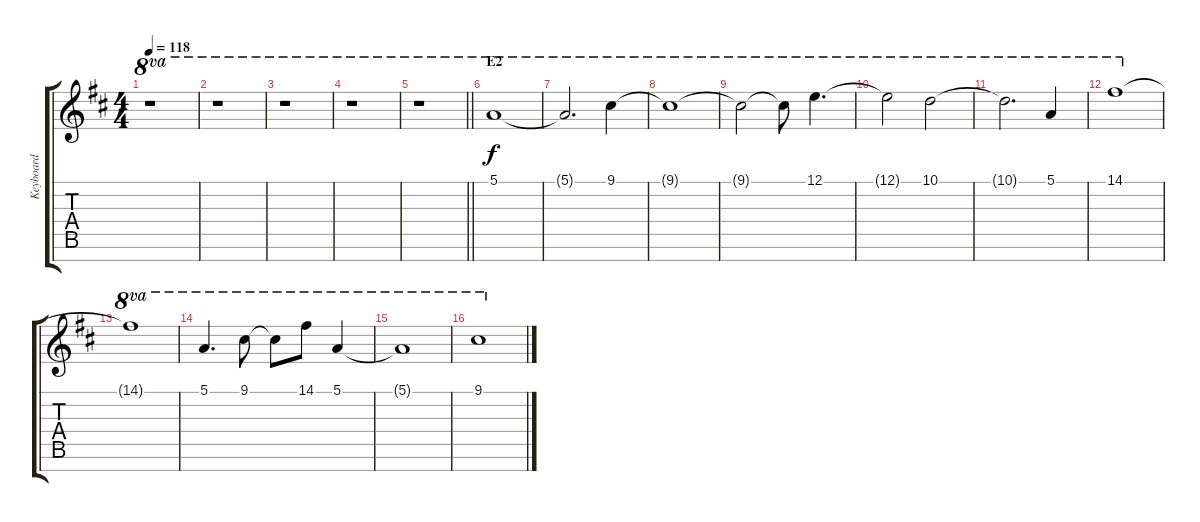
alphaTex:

\track ("Keyboard" "Keyboard") {instrument rockorgan}
\staff {score tabs}
\tuning (E5 B4 G4 D4 A3 E3 B2) {hide}
\ts (4 4)
\tempo 118
\clef g2
\ks d
r.1{ot 8va dy f} |
r.1{ot 8va} |
r.1{ot 8va} |
r.1{ot 8va} |
\barLineRight lightlight
r.1{ot 8va} |
\section ("" "E2")
5.1.1{ot 8va} |
5.1{t}.2{d ot 8va} 9.1.4{ot 8va} |
9.1{t}.1{ot 8va} |
9.1{t}.2{ot 8va} 9.1{t}.8{ot 8va} 12.1.4{d ot 8va} |
12.1{t}.2{ot 8va} 10.1.2{ot 8va} |
10.1{t}.2{d ot 8va} 5.1.4{ot 8va} |
14.1.1{ot 8va} |
14.1{t}.1{ot 8va} |
5.1.4{d ot 8va} 9.1.8{ot 8va} 9.1{t}.8{ot 8va} 14.1.8{ot 8va} 5.1.4{ot 8va} |
5.1{t}.1{ot 8va} |
9.1.1{ot 8va}
